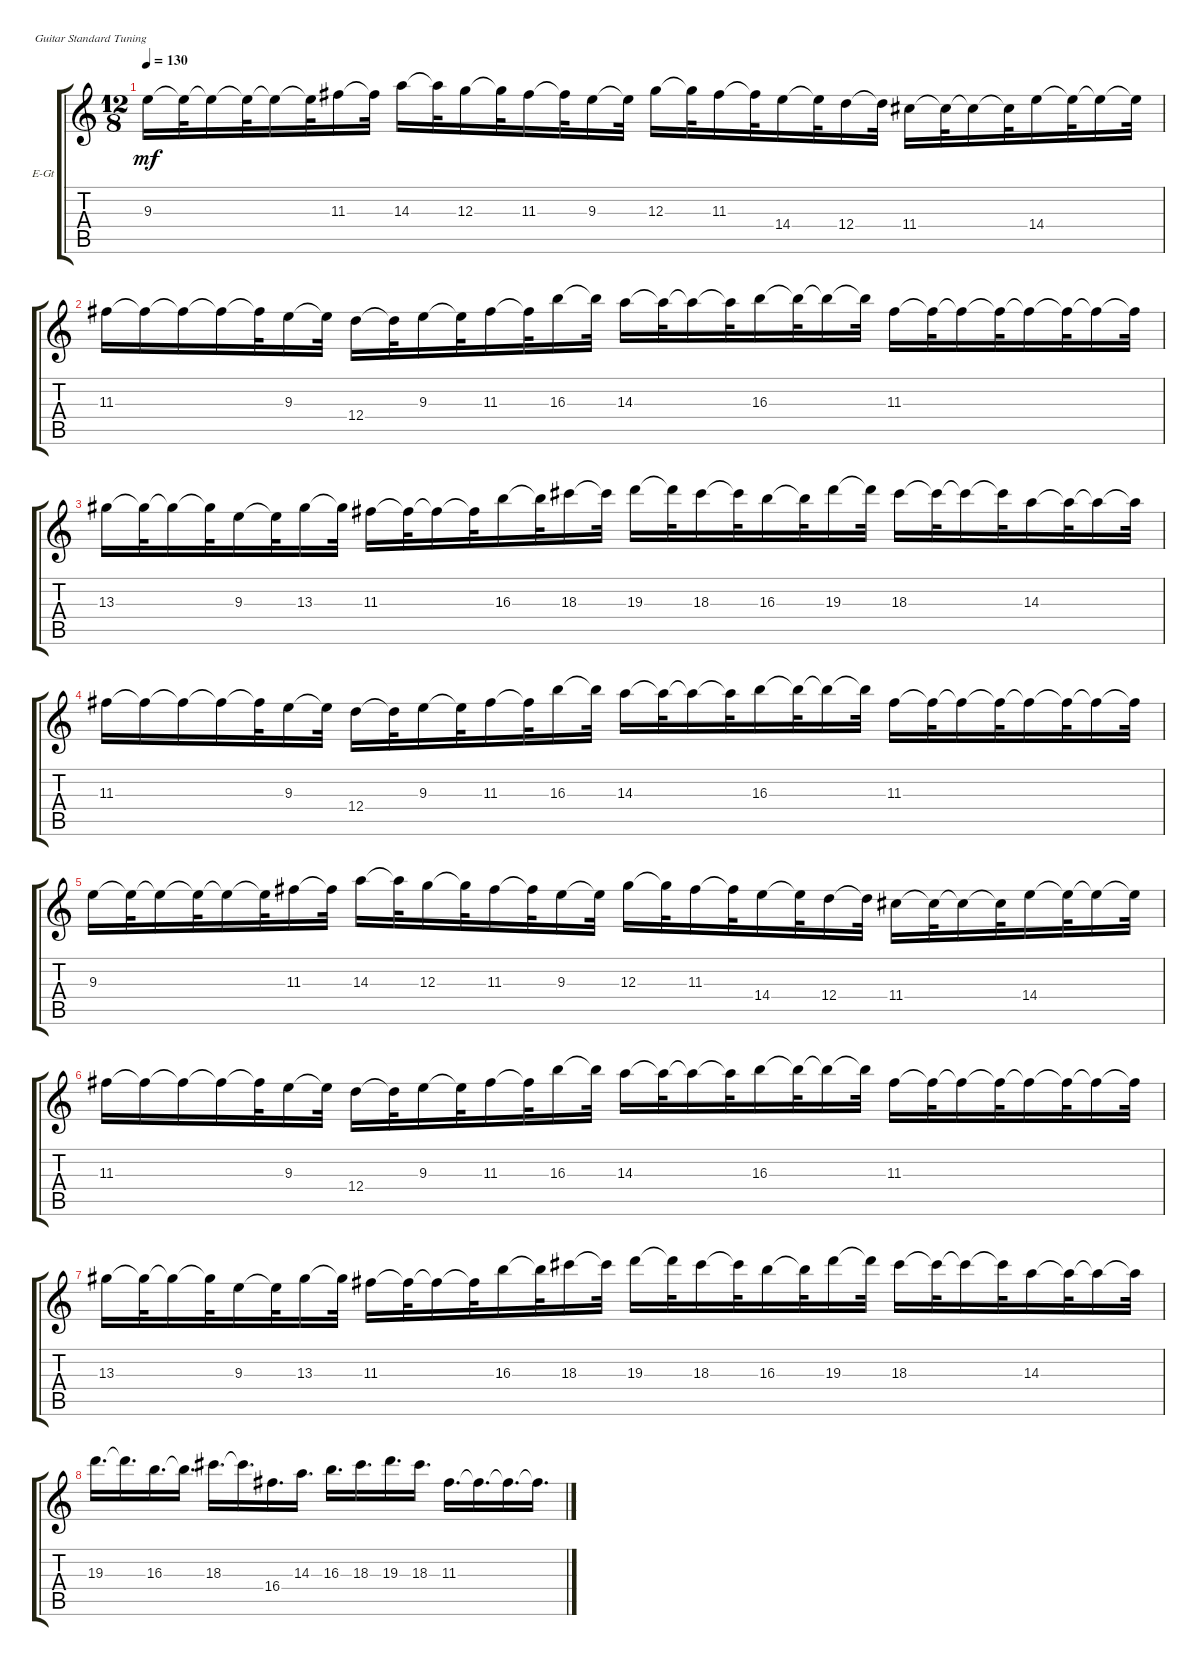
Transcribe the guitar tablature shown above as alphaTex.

\defaultSystemsLayout 4
\bracketExtendMode groupsimilarinstruments
\firstSystemTrackNameOrientation horizontal
\otherSystemsTrackNameOrientation horizontal
\track ("Electric Guitar" "E-Gt") {instrument distortionguitar}
\staff {score tabs}
\tuning (E4 B3 G3 D3 A2 E2)
\ts (12 8)
\tempo 130
\clef g2
\ks c
9.3.16{dy mf} 9.3{t}.32 9.3{t}.16 9.3{t}.32 9.3{t}.16 9.3{t}.32 11.3.16 11.3{t}.32 14.3.16 14.3{t}.32 12.3.16 12.3{t}.32 11.3.16 11.3{t}.32 9.3.16 9.3{t}.32 12.3.16 12.3{t}.32 11.3.16 11.3{t}.32 14.4.16 14.4{t}.32 12.4.16 12.4{t}.32 11.4.16 11.4{t}.32 11.4{t}.16 11.4{t}.32 14.4.16 14.4{t}.32 14.4{t}.16 14.4{t}.32 |
11.3.16 11.3{t}.16 11.3{t}.16 11.3{t}.16 11.3{t}.32 9.3.16 9.3{t}.32 12.4.16 12.4{t}.32 9.3.16 9.3{t}.32 11.3.16 11.3{t}.32 16.3.16 16.3{t}.32 14.3.16 14.3{t}.32 14.3{t}.16 14.3{t}.32 16.3.16 16.3{t}.32 16.3{t}.16 16.3{t}.32 11.3.16 11.3{t}.32 11.3{t}.16 11.3{t}.32 11.3{t}.16 11.3{t}.32 11.3{t}.16 11.3{t}.32 |
13.3.16 13.3{t}.32 13.3{t}.16 13.3{t}.32 9.3.16 9.3{t}.32 13.3.16 13.3{t}.32 11.3.16 11.3{t}.32 11.3{t}.16 11.3{t}.32 16.3.16 16.3{t}.32 18.3.16 18.3{t}.32 19.3.16 19.3{t}.32 18.3.16 18.3{t}.32 16.3.16 16.3{t}.32 19.3.16 19.3{t}.32 18.3.16 18.3{t}.32 18.3{t}.16 18.3{t}.32 14.3.16 14.3{t}.32 14.3{t}.16 14.3{t}.32 |
11.3.16 11.3{t}.16 11.3{t}.16 11.3{t}.16 11.3{t}.32 9.3.16 9.3{t}.32 12.4.16 12.4{t}.32 9.3.16 9.3{t}.32 11.3.16 11.3{t}.32 16.3.16 16.3{t}.32 14.3.16 14.3{t}.32 14.3{t}.16 14.3{t}.32 16.3.16 16.3{t}.32 16.3{t}.16 16.3{t}.32 11.3.16 11.3{t}.32 11.3{t}.16 11.3{t}.32 11.3{t}.16 11.3{t}.32 11.3{t}.16 11.3{t}.32 |
9.3.16 9.3{t}.32 9.3{t}.16 9.3{t}.32 9.3{t}.16 9.3{t}.32 11.3.16 11.3{t}.32 14.3.16 14.3{t}.32 12.3.16 12.3{t}.32 11.3.16 11.3{t}.32 9.3.16 9.3{t}.32 12.3.16 12.3{t}.32 11.3.16 11.3{t}.32 14.4.16 14.4{t}.32 12.4.16 12.4{t}.32 11.4.16 11.4{t}.32 11.4{t}.16 11.4{t}.32 14.4.16 14.4{t}.32 14.4{t}.16 14.4{t}.32 |
11.3.16 11.3{t}.16 11.3{t}.16 11.3{t}.16 11.3{t}.32 9.3.16 9.3{t}.32 12.4.16 12.4{t}.32 9.3.16 9.3{t}.32 11.3.16 11.3{t}.32 16.3.16 16.3{t}.32 14.3.16 14.3{t}.32 14.3{t}.16 14.3{t}.32 16.3.16 16.3{t}.32 16.3{t}.16 16.3{t}.32 11.3.16 11.3{t}.32 11.3{t}.16 11.3{t}.32 11.3{t}.16 11.3{t}.32 11.3{t}.16 11.3{t}.32 |
13.3.16 13.3{t}.32 13.3{t}.16 13.3{t}.32 9.3.16 9.3{t}.32 13.3.16 13.3{t}.32 11.3.16 11.3{t}.32 11.3{t}.16 11.3{t}.32 16.3.16 16.3{t}.32 18.3.16 18.3{t}.32 19.3.16 19.3{t}.32 18.3.16 18.3{t}.32 16.3.16 16.3{t}.32 19.3.16 19.3{t}.32 18.3.16 18.3{t}.32 18.3{t}.16 18.3{t}.32 14.3.16 14.3{t}.32 14.3{t}.16 14.3{t}.32 |
19.3.16{d} 19.3{t}.16{d} 16.3.16{d} 16.3{t}.16{d} 18.3.16{d} 18.3{t}.16{d} 16.4.16{d} 14.3.16{d} 16.3.16{d} 18.3.16{d} 19.3.16{d} 18.3.16{d} 11.3.16{d} 11.3{t}.16{d} 11.3{t}.16{d} 11.3{t}.16{d}
